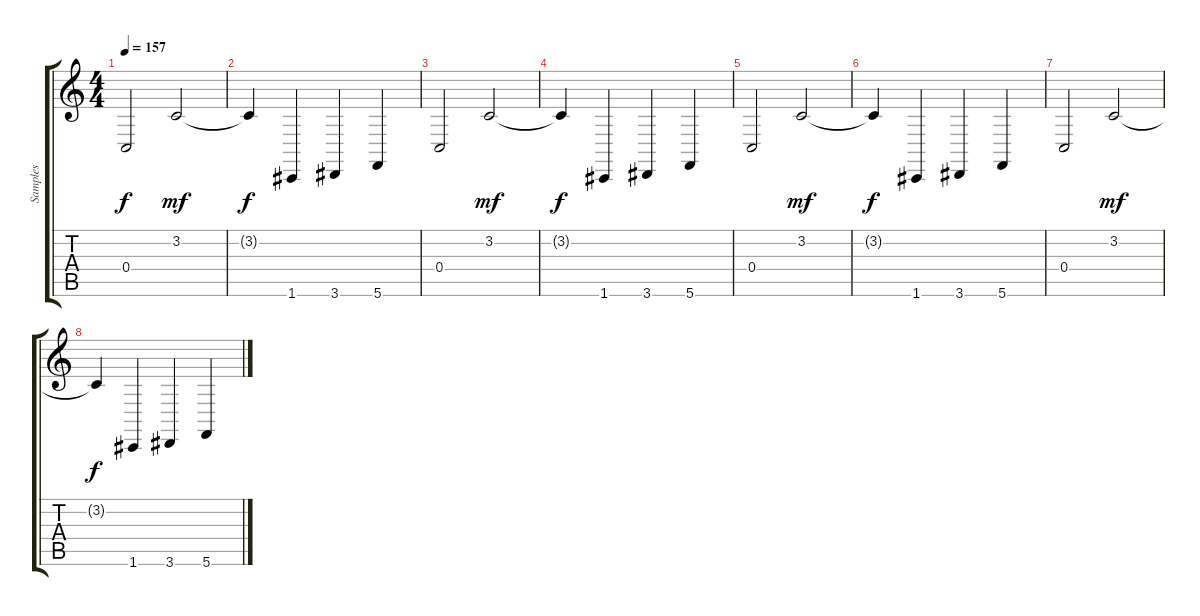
\track ("Samples" "Samples") {instrument brasssection}
\staff {score tabs}
\tuning (D4 A3 F3 C3 G2 C2) {hide}
\ts (4 4)
\tempo 157
\clef g2
\ks c
0.4.2{dy f} 3.2.2{dy mf} |
3.2{t}.4{dy f} 1.6.4 3.6.4 5.6.4 |
0.4.2 3.2.2{dy mf} |
3.2{t}.4{dy f} 1.6.4 3.6.4 5.6.4 |
0.4.2 3.2.2{dy mf} |
3.2{t}.4{dy f} 1.6.4 3.6.4 5.6.4 |
0.4.2 3.2.2{dy mf} |
3.2{t}.4{dy f} 1.6.4 3.6.4 5.6.4
